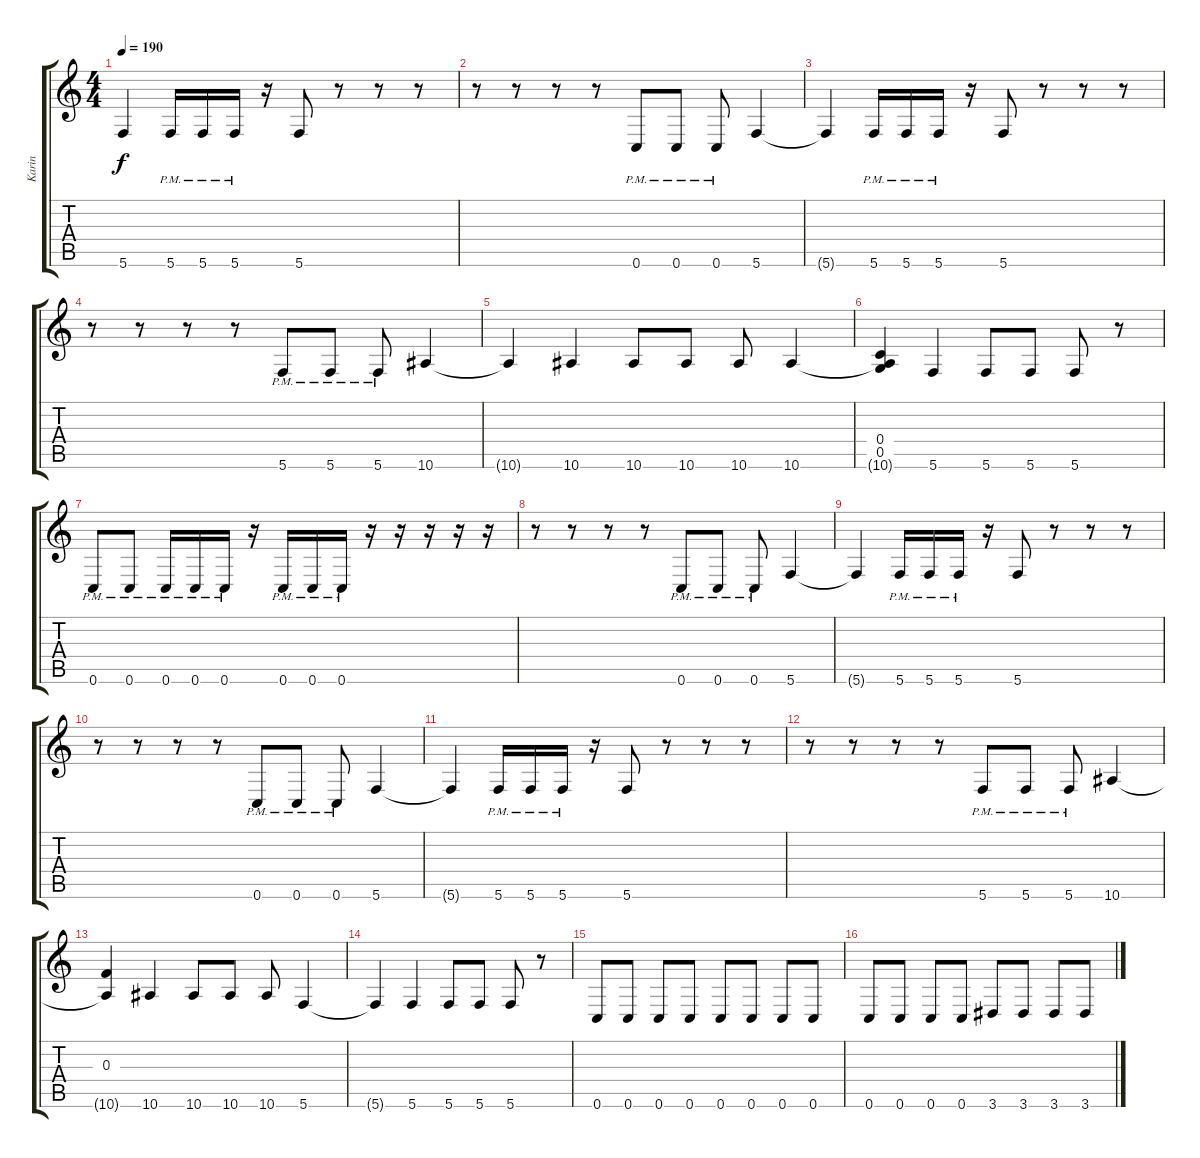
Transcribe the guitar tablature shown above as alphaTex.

\track ("Karin" "Karin") {instrument electricbasspick}
\staff {score tabs}
\tuning (D4 A3 F3 C3 G2 C2) {hide}
\ts (4 4)
\tempo 190
\clef g2
\ks c
5.6{t}.4{dy f} 5.6{pm}.16 5.6{pm}.16 5.6{pm}.16 r.16 5.6.8 r.8 r.8 r.8 |
r.8 r.8 r.8 r.8 0.6{pm}.8 0.6{pm}.8 0.6{pm}.8 5.6.4 |
5.6{t}.4 5.6{pm}.16 5.6{pm}.16 5.6{pm}.16 r.16 5.6.8 r.8 r.8 r.8 |
r.8 r.8 r.8 r.8 5.6{pm}.8 5.6{pm}.8 5.6{pm}.8 10.6.4 |
10.6{t}.4 10.6.4 10.6.8 10.6.8 10.6.8 10.6.4 |
(0.4 0.5 10.6{t}).4 5.6.4 5.6.8 5.6.8 5.6.8 r.8 |
0.6{pm}.8 0.6{pm}.8 0.6{pm}.16 0.6{pm}.16 0.6{pm}.16 r.16 0.6{pm}.16 0.6{pm}.16 0.6{pm}.16 r.16 r.16 r.16 r.16 r.16 |
r.8 r.8 r.8 r.8 0.6{pm}.8 0.6{pm}.8 0.6{pm}.8 5.6.4 |
5.6{t}.4 5.6{pm}.16 5.6{pm}.16 5.6{pm}.16 r.16 5.6.8 r.8 r.8 r.8 |
r.8 r.8 r.8 r.8 0.6{pm}.8 0.6{pm}.8 0.6{pm}.8 5.6.4 |
5.6{t}.4 5.6{pm}.16 5.6{pm}.16 5.6{pm}.16 r.16 5.6.8 r.8 r.8 r.8 |
r.8 r.8 r.8 r.8 5.6{pm}.8 5.6{pm}.8 5.6{pm}.8 10.6.4 |
(0.3 10.6{t}).4 10.6.4 10.6.8 10.6.8 10.6.8 5.6.4 |
5.6{t}.4 5.6.4 5.6.8 5.6.8 5.6.8 r.8 |
0.6.8 0.6.8 0.6.8 0.6.8 0.6.8 0.6.8 0.6.8 0.6.8 |
0.6.8 0.6.8 0.6.8 0.6.8 3.6.8 3.6.8 3.6.8 3.6.8
